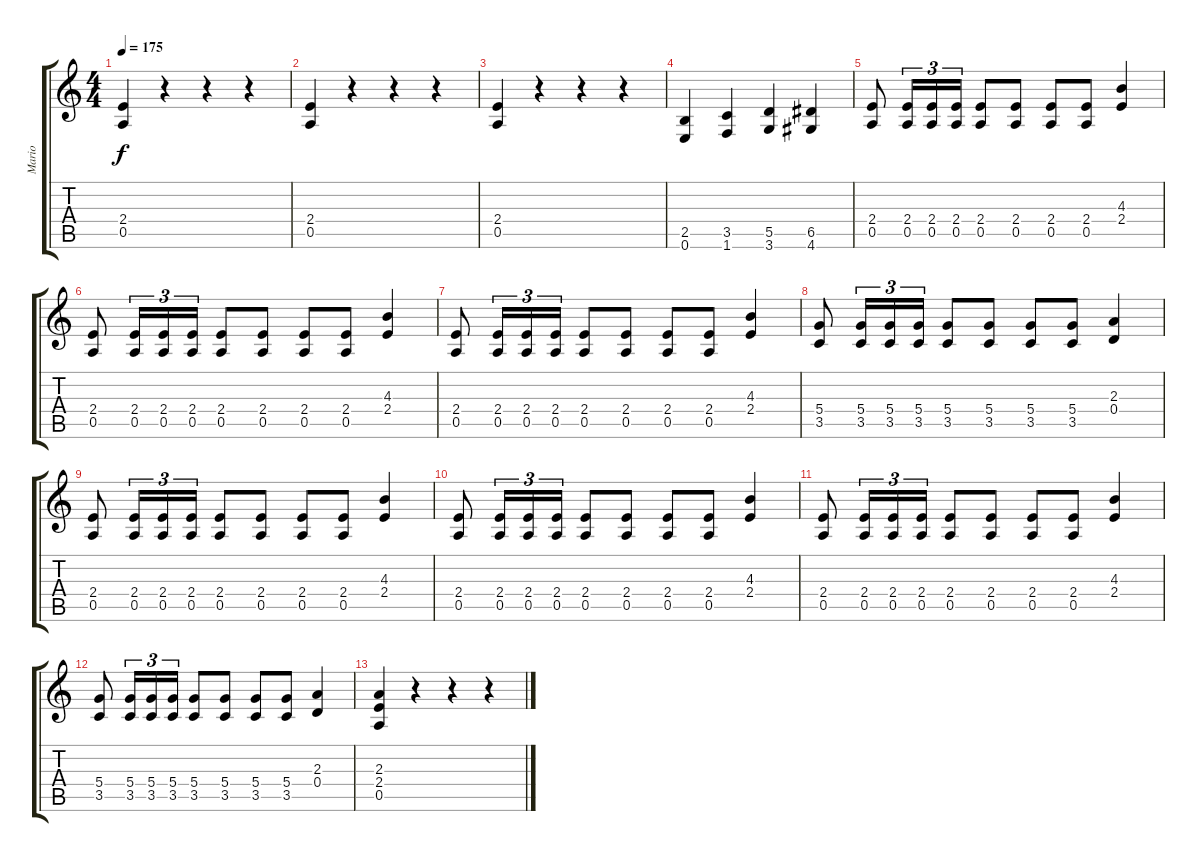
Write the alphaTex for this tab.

\track ("Mario" "Mario") {instrument distortionguitar}
\staff {score tabs}
\tuning (E4 B3 G3 D3 A2 E2) {hide}
\ts (4 4)
\tempo 175
\clef g2
\ks c
(2.4 0.5).4{dy f} r.4 r.4 r.4 |
(2.4 0.5).4 r.4 r.4 r.4 |
(2.4 0.5).4 r.4 r.4 r.4 |
(2.5 0.6).4 (3.5 1.6).4 (5.5 3.6).4 (6.5 4.6).4 |
(2.4 0.5).8 (2.4 0.5).16{tu (3 2)} (2.4 0.5).16{tu (3 2)} (2.4 0.5).16{tu (3 2)} (2.4 0.5).8 (2.4 0.5).8 (2.4 0.5).8 (2.4 0.5).8 (4.3 2.4).4 |
(2.4 0.5).8 (2.4 0.5).16{tu (3 2)} (2.4 0.5).16{tu (3 2)} (2.4 0.5).16{tu (3 2)} (2.4 0.5).8 (2.4 0.5).8 (2.4 0.5).8 (2.4 0.5).8 (4.3 2.4).4 |
(2.4 0.5).8 (2.4 0.5).16{tu (3 2)} (2.4 0.5).16{tu (3 2)} (2.4 0.5).16{tu (3 2)} (2.4 0.5).8 (2.4 0.5).8 (2.4 0.5).8 (2.4 0.5).8 (4.3 2.4).4 |
(5.4 3.5).8 (5.4 3.5).16{tu (3 2)} (5.4 3.5).16{tu (3 2)} (5.4 3.5).16{tu (3 2)} (5.4 3.5).8 (5.4 3.5).8 (5.4 3.5).8 (5.4 3.5).8 (2.3 0.4).4 |
(2.4 0.5).8 (2.4 0.5).16{tu (3 2)} (2.4 0.5).16{tu (3 2)} (2.4 0.5).16{tu (3 2)} (2.4 0.5).8 (2.4 0.5).8 (2.4 0.5).8 (2.4 0.5).8 (4.3 2.4).4 |
(2.4 0.5).8 (2.4 0.5).16{tu (3 2)} (2.4 0.5).16{tu (3 2)} (2.4 0.5).16{tu (3 2)} (2.4 0.5).8 (2.4 0.5).8 (2.4 0.5).8 (2.4 0.5).8 (4.3 2.4).4 |
(2.4 0.5).8 (2.4 0.5).16{tu (3 2)} (2.4 0.5).16{tu (3 2)} (2.4 0.5).16{tu (3 2)} (2.4 0.5).8 (2.4 0.5).8 (2.4 0.5).8 (2.4 0.5).8 (4.3 2.4).4 |
(5.4 3.5).8 (5.4 3.5).16{tu (3 2)} (5.4 3.5).16{tu (3 2)} (5.4 3.5).16{tu (3 2)} (5.4 3.5).8 (5.4 3.5).8 (5.4 3.5).8 (5.4 3.5).8 (2.3 0.4).4 |
(2.3 2.4 0.5).4 r.4 r.4 r.4
